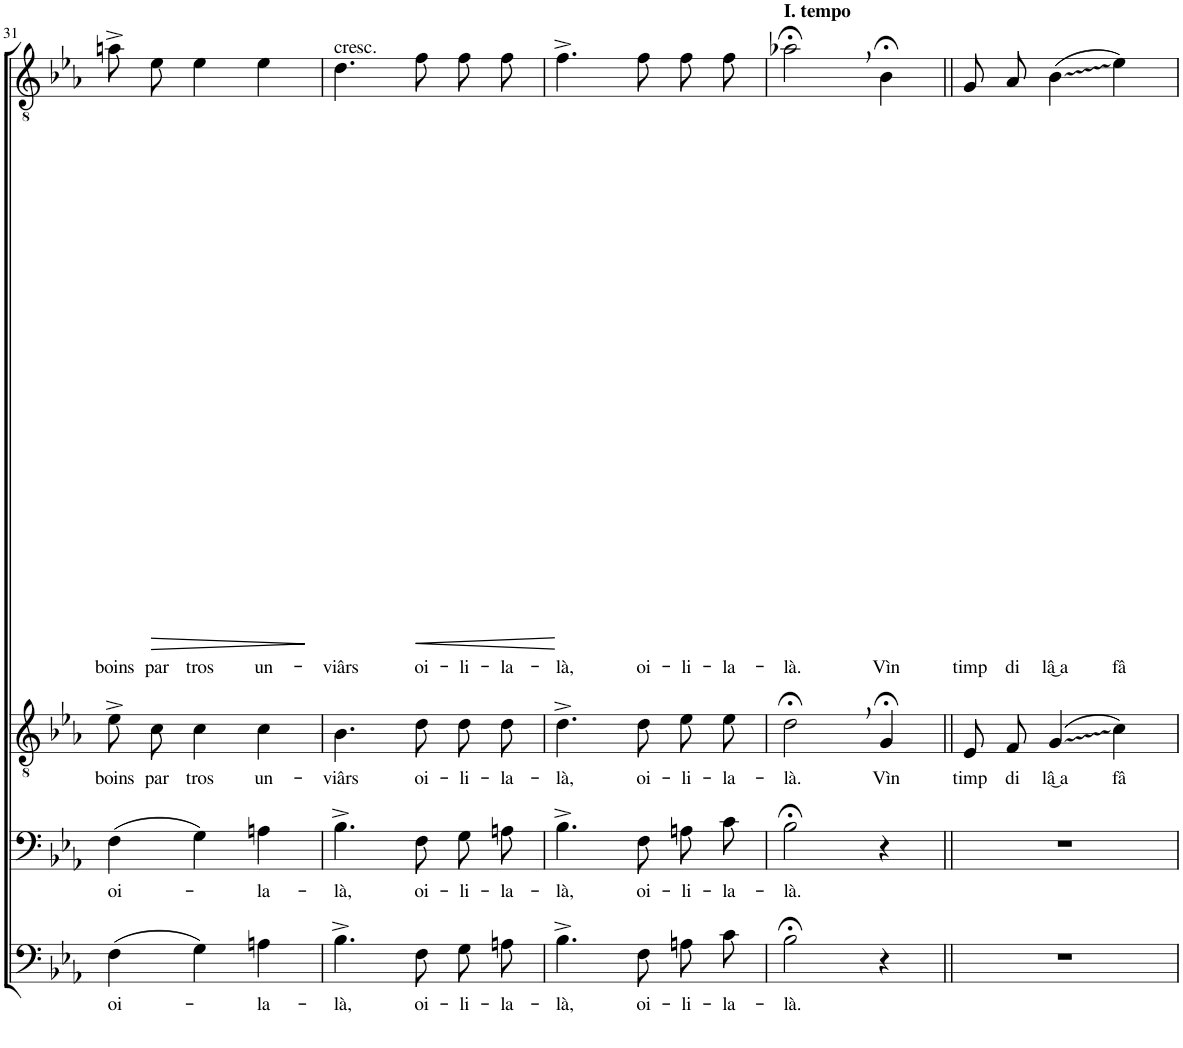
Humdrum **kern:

**kern	**text	**kern	**text	**kern	**text	**kern	**text	**dynam
*part4	*part4	*part3	*part3	*part2	*part2	*part1	*part1	*part1
*staff4	*staff4	*staff3	*staff3	*staff2	*staff2	*staff1	*staff1	*staff1
*I"Bass	*	*I"Baritone	*	*I"Tenor	*	*I"Tenor	*	*
!!LO:PB:g=z
*clefF4	*	*clefF4	*	*clefGv2	*	*clefGv2	*	*
*k[b-e-a-]	*	*k[b-e-a-]	*	*k[b-e-a-]	*	*k[b-e-a-]	*	*
*M3/4	*	*M3/4	*	*M3/4	*	*M3/4	*	*
=31	=31	=31	=31	=31	=31	=31	=31	=31
!	!LO:LY:b	!	!LO:LY:b	!	!LO:LY:b	!	!LO:LY:b	!
(4F\	oi-	(4F\	oi-	8e-^\L	boins	8an^\L	boins	.
!	!	!	!	!	!LO:LY:b	!	!LO:LY:b	!LO:HP:b
.	.	.	.	8c\J	par	8e-\J	par	>
!	!	!	!	!	!LO:LY:b	!	!LO:LY:b	!
4G\)	.	4G\)	.	4c\	tros	4e-\	tros	.
!	!LO:LY:b	!	!LO:LY:b	!	!LO:LY:b	!	!LO:LY:b	!
4An\	-la-	4An\	-la-	4c\	un-	4e-\	un-	]
=32	=32	=32	=32	=32	=32	=32	=32	=32
!	!	!	!	!	!	!LO:TX:a:t=cresc.	!	!
!	!LO:LY:b	!	!LO:LY:b	!	!LO:LY:b	!	!LO:LY:b	!
4.B-^\	-là,	4.B-^\	-là,	4.B-\	-viârs	4.d\	-viârs	.
!	!LO:LY:b	!	!LO:LY:b	!	!LO:LY:b	!	!LO:LY:b	!LO:HP:b
8F\	oi-	8F\	oi-	8d\	oi-	8f\	oi-	<
!	!LO:LY:b	!	!LO:LY:b	!	!LO:LY:b	!	!LO:LY:b	!
8G\L	-li-	8G\L	-li-	8d\L	-li-	8f\L	-li-	.
!	!LO:LY:b	!	!LO:LY:b	!	!LO:LY:b	!	!LO:LY:b	!
8An\J	-la-	8An\J	-la-	8d\J	-la-	8f\J	-la-	[
=33	=33	=33	=33	=33	=33	=33	=33	=33
!	!LO:LY:b	!	!LO:LY:b	!	!LO:LY:b	!	!LO:LY:b	!
4.B-^\	-là,	4.B-^\	-là,	4.d^\	-là,	4.f^\	-là,	.
!	!LO:LY:b	!	!LO:LY:b	!	!LO:LY:b	!	!LO:LY:b	!
8F\	oi-	8F\	oi-	8d\	oi-	8f\	oi-	.
!	!LO:LY:b	!	!LO:LY:b	!	!LO:LY:b	!	!LO:LY:b	!
8An\L	-li-	8An\L	-li-	8e-\L	-li-	8f\L	-li-	.
!	!LO:LY:b	!	!LO:LY:b	!	!LO:LY:b	!	!LO:LY:b	!
8c\J	-la-	8c\J	-la-	8e-\J	-la-	8f\J	-la-	.
=34	=34	=34	=34	=34	=34	=34	=34	=34
!	!	!	!	!	!	!LO:TX:a:B:t=I. tempo	!	!
!	!LO:LY:b	!	!LO:LY:b	!	!LO:LY:b	!	!LO:LY:b	!
2B-;<\	-là.	2B-;<\	-là.	2d;<,\	-là.	2a-X;<,\	-là.	.
!	!	!	!	!	!LO:LY:b	!	!LO:LY:b	!
4r	.	4r	.	4G;</	Vìn	4B-;<\	Vìn	.
=35||	=35||	=35||	=35||	=35||	=35||	=35||	=35||	=35||
!	!	!	!	!	!LO:LY:b	!	!LO:LY:b	!
2.r	.	2.r	.	8E-/L	timp	8G/L	timp	.
!	!	!	!	!	!LO:LY:b	!	!LO:LY:b	!
.	.	.	.	8F/J	di	8A-/J	di	.
!	!	!	!	!	!LO:LY:b	!	!LO:LY:b	!
.	.	.	.	(4G/	lâ͜ a	(4B-\	lâ͜ a	.
!	!	!	!	!	!LO:LY:b	!	!LO:LY:b	!
.	.	.	.	4c\)	fâ	4e-\)	fâ	.
=	=	=	=	=	=	=	=	=
*-	*-	*-	*-	*-	*-	*-	*-	*-
